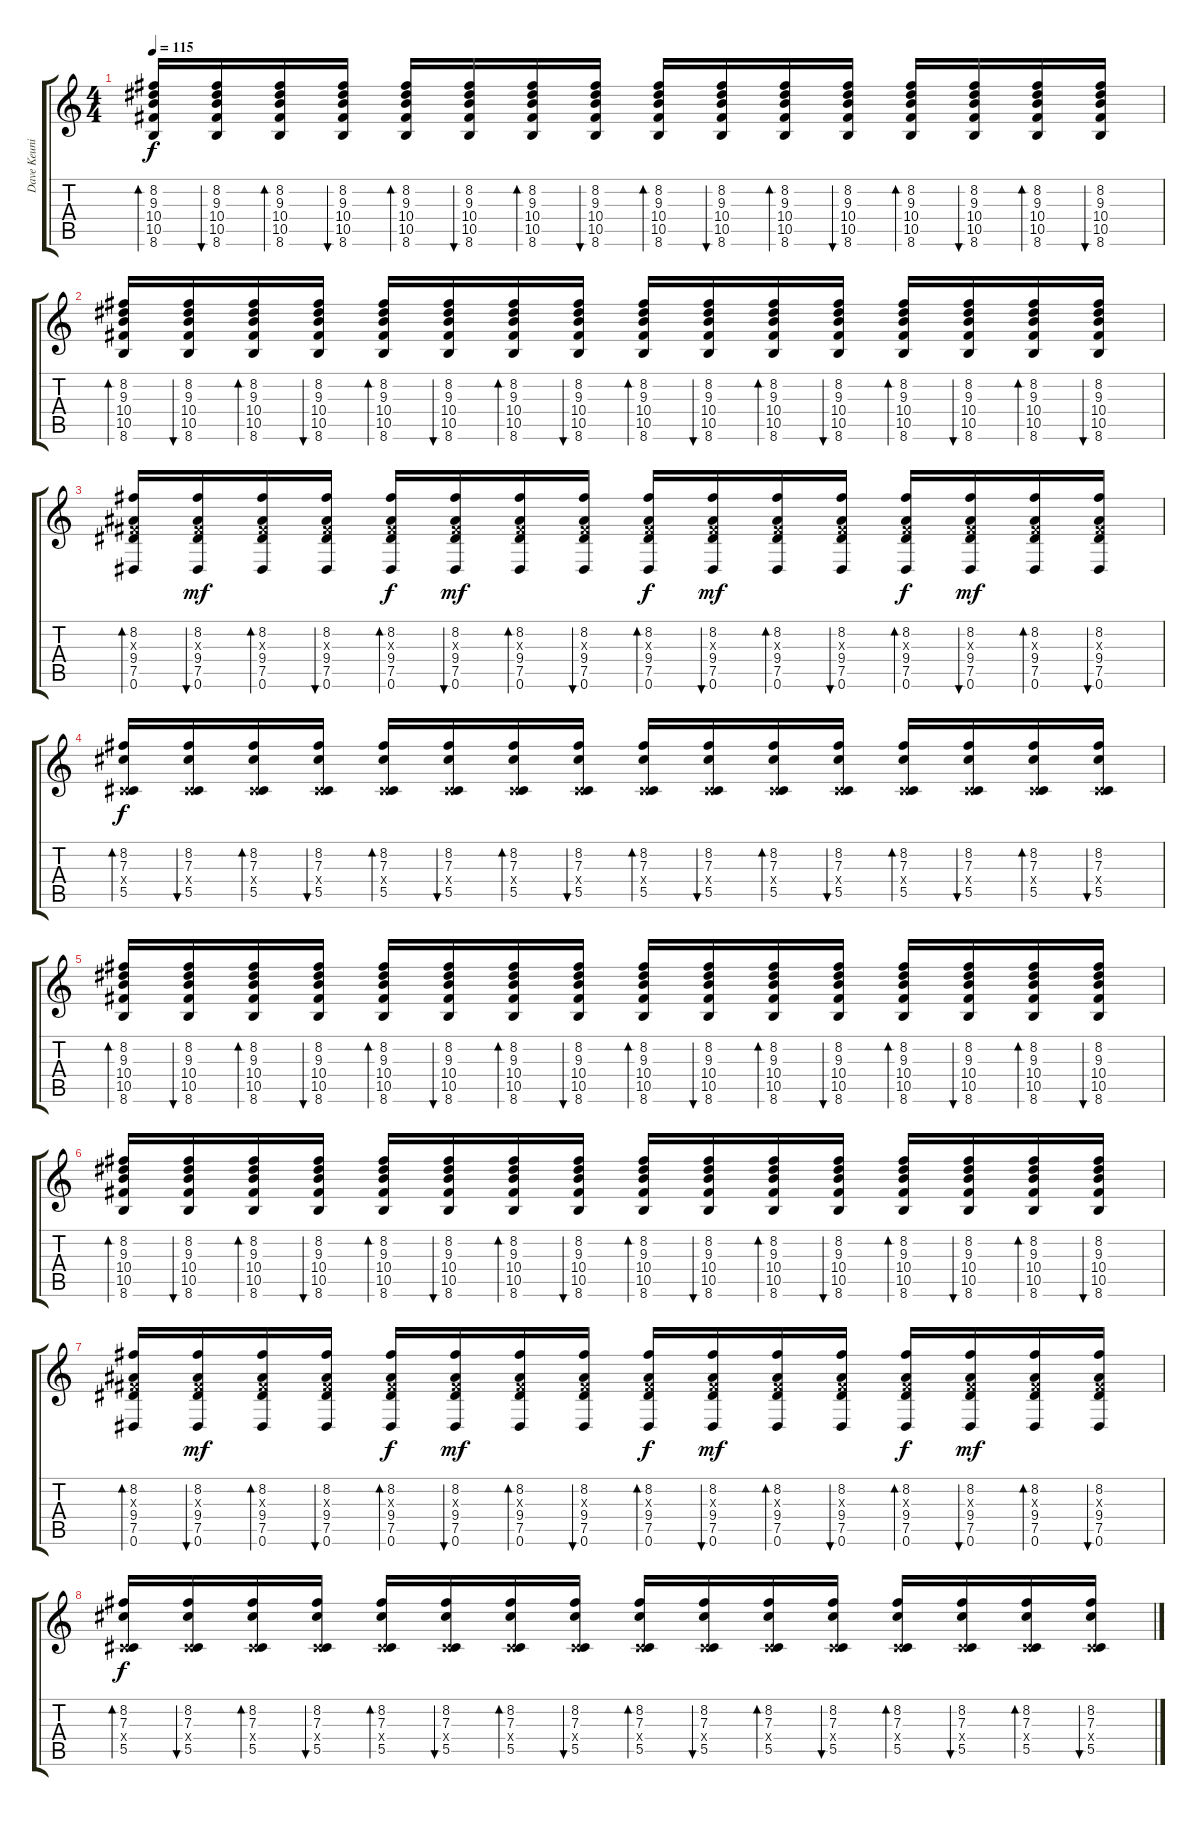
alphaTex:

\track ("Dave Keuning (Guitar 1)" "Dave Keuni") {instrument overdrivenguitar}
\staff {score tabs}
\tuning (Eb4 Bb3 Gb3 Db3 Ab2 Eb2) {hide}
\ts (4 4)
\tempo 115
\clef g2
\ks c
(8.2 9.3 10.4 10.5 8.6).16{bd 120 dy f} (8.2 9.3 10.4 10.5 8.6).16{bu 120} (8.2 9.3 10.4 10.5 8.6).16{bd 120} (8.2 9.3 10.4 10.5 8.6).16{bu 120} (8.2 9.3 10.4 10.5 8.6).16{bd 120} (8.2 9.3 10.4 10.5 8.6).16{bu 120} (8.2 9.3 10.4 10.5 8.6).16{bd 120} (8.2 9.3 10.4 10.5 8.6).16{bu 120} (8.2 9.3 10.4 10.5 8.6).16{bd 120} (8.2 9.3 10.4 10.5 8.6).16{bu 60} (8.2 9.3 10.4 10.5 8.6).16{bd 120} (8.2 9.3 10.4 10.5 8.6).16{bu 60} (8.2 9.3 10.4 10.5 8.6).16{bd 120} (8.2 9.3 10.4 10.5 8.6).16{bu 120} (8.2 9.3 10.4 10.5 8.6).16{bd 120} (8.2 9.3 10.4 10.5 8.6).16{bu 120} |
(8.2 9.3 10.4 10.5 8.6).16{bd 120} (8.2 9.3 10.4 10.5 8.6).16{bu 120} (8.2 9.3 10.4 10.5 8.6).16{bd 120} (8.2 9.3 10.4 10.5 8.6).16{bu 120} (8.2 9.3 10.4 10.5 8.6).16{bd 120} (8.2 9.3 10.4 10.5 8.6).16{bu 120} (8.2 9.3 10.4 10.5 8.6).16{bd 120} (8.2 9.3 10.4 10.5 8.6).16{bu 120} (8.2 9.3 10.4 10.5 8.6).16{bd 120} (8.2 9.3 10.4 10.5 8.6).16{bu 60} (8.2 9.3 10.4 10.5 8.6).16{bd 120} (8.2 9.3 10.4 10.5 8.6).16{bu 60} (8.2 9.3 10.4 10.5 8.6).16{bd 120} (8.2 9.3 10.4 10.5 8.6).16{bu 120} (8.2 9.3 10.4 10.5 8.6).16{bd 120} (8.2 9.3 10.4 10.5 8.6).16{bu 120} |
(8.2 0.3{x} 9.4 7.5 0.6).16{bd 30} (8.2 0.3{x} 9.4 7.5 0.6).16{bu 30 dy mf} (8.2 0.3{x} 9.4 7.5 0.6).16{bd 30} (8.2 0.3{x} 9.4 7.5 0.6).16{bu 30} (8.2 0.3{x} 9.4 7.5 0.6).16{bd 30 dy f} (8.2 0.3{x} 9.4 7.5 0.6).16{bu 30 dy mf} (8.2 0.3{x} 9.4 7.5 0.6).16{bd 30} (8.2 0.3{x} 9.4 7.5 0.6).16{bu 30} (8.2 0.3{x} 9.4 7.5 0.6).16{bd 30 dy f} (8.2 0.3{x} 9.4 7.5 0.6).16{bu 30 dy mf} (8.2 0.3{x} 9.4 7.5 0.6).16{bd 60} (8.2 0.3{x} 9.4 7.5 0.6).16{bu 30} (8.2 0.3{x} 9.4 7.5 0.6).16{bd 120 dy f} (8.2 0.3{x} 9.4 7.5 0.6).16{bu 30 dy mf} (8.2 0.3{x} 9.4 7.5 0.6).16{bd 30} (8.2 0.3{x} 9.4 7.5 0.6).16{bu 30} |
(8.2 7.3 0.4{x} 5.5).16{bd 120 dy f} (8.2 7.3 0.4{x} 5.5).16{bu 120} (8.2 7.3 0.4{x} 5.5).16{bd 120} (8.2 7.3 0.4{x} 5.5).16{bu 120} (8.2 7.3 0.4{x} 5.5).16{bd 120} (8.2 7.3 0.4{x} 5.5).16{bu 120} (8.2 7.3 0.4{x} 5.5).16{bd 120} (8.2 7.3 0.4{x} 5.5).16{bu 120} (8.2 7.3 0.4{x} 5.5).16{bd 120} (8.2 7.3 0.4{x} 5.5).16{bu 120} (8.2 7.3 0.4{x} 5.5).16{bd 120} (8.2 7.3 0.4{x} 5.5).16{bu 120} (8.2 7.3 0.4{x} 5.5).16{bd 120} (8.2 7.3 0.4{x} 5.5).16{bu 120} (8.2 7.3 0.4{x} 5.5).16{bd 120} (8.2 7.3 0.4{x} 5.5).16{bu 120} |
(8.2 9.3 10.4 10.5 8.6).16{bd 120} (8.2 9.3 10.4 10.5 8.6).16{bu 120} (8.2 9.3 10.4 10.5 8.6).16{bd 120} (8.2 9.3 10.4 10.5 8.6).16{bu 120} (8.2 9.3 10.4 10.5 8.6).16{bd 120} (8.2 9.3 10.4 10.5 8.6).16{bu 120} (8.2 9.3 10.4 10.5 8.6).16{bd 120} (8.2 9.3 10.4 10.5 8.6).16{bu 120} (8.2 9.3 10.4 10.5 8.6).16{bd 120} (8.2 9.3 10.4 10.5 8.6).16{bu 60} (8.2 9.3 10.4 10.5 8.6).16{bd 120} (8.2 9.3 10.4 10.5 8.6).16{bu 60} (8.2 9.3 10.4 10.5 8.6).16{bd 120} (8.2 9.3 10.4 10.5 8.6).16{bu 120} (8.2 9.3 10.4 10.5 8.6).16{bd 120} (8.2 9.3 10.4 10.5 8.6).16{bu 120} |
(8.2 9.3 10.4 10.5 8.6).16{bd 120} (8.2 9.3 10.4 10.5 8.6).16{bu 120} (8.2 9.3 10.4 10.5 8.6).16{bd 120} (8.2 9.3 10.4 10.5 8.6).16{bu 120} (8.2 9.3 10.4 10.5 8.6).16{bd 120} (8.2 9.3 10.4 10.5 8.6).16{bu 120} (8.2 9.3 10.4 10.5 8.6).16{bd 120} (8.2 9.3 10.4 10.5 8.6).16{bu 120} (8.2 9.3 10.4 10.5 8.6).16{bd 120} (8.2 9.3 10.4 10.5 8.6).16{bu 60} (8.2 9.3 10.4 10.5 8.6).16{bd 120} (8.2 9.3 10.4 10.5 8.6).16{bu 60} (8.2 9.3 10.4 10.5 8.6).16{bd 120} (8.2 9.3 10.4 10.5 8.6).16{bu 120} (8.2 9.3 10.4 10.5 8.6).16{bd 120} (8.2 9.3 10.4 10.5 8.6).16{bu 120} |
(8.2 0.3{x} 9.4 7.5 0.6).16{bd 30} (8.2 0.3{x} 9.4 7.5 0.6).16{bu 30 dy mf} (8.2 0.3{x} 9.4 7.5 0.6).16{bd 30} (8.2 0.3{x} 9.4 7.5 0.6).16{bu 30} (8.2 0.3{x} 9.4 7.5 0.6).16{bd 30 dy f} (8.2 0.3{x} 9.4 7.5 0.6).16{bu 30 dy mf} (8.2 0.3{x} 9.4 7.5 0.6).16{bd 30} (8.2 0.3{x} 9.4 7.5 0.6).16{bu 30} (8.2 0.3{x} 9.4 7.5 0.6).16{bd 30 dy f} (8.2 0.3{x} 9.4 7.5 0.6).16{bu 30 dy mf} (8.2 0.3{x} 9.4 7.5 0.6).16{bd 60} (8.2 0.3{x} 9.4 7.5 0.6).16{bu 30} (8.2 0.3{x} 9.4 7.5 0.6).16{bd 120 dy f} (8.2 0.3{x} 9.4 7.5 0.6).16{bu 30 dy mf} (8.2 0.3{x} 9.4 7.5 0.6).16{bd 30} (8.2 0.3{x} 9.4 7.5 0.6).16{bu 30} |
(8.2 7.3 0.4{x} 5.5).16{bd 120 dy f} (8.2 7.3 0.4{x} 5.5).16{bu 120} (8.2 7.3 0.4{x} 5.5).16{bd 120} (8.2 7.3 0.4{x} 5.5).16{bu 120} (8.2 7.3 0.4{x} 5.5).16{bd 120} (8.2 7.3 0.4{x} 5.5).16{bu 120} (8.2 7.3 0.4{x} 5.5).16{bd 120} (8.2 7.3 0.4{x} 5.5).16{bu 120} (8.2 7.3 0.4{x} 5.5).16{bd 120} (8.2 7.3 0.4{x} 5.5).16{bu 120} (8.2 7.3 0.4{x} 5.5).16{bd 120} (8.2 7.3 0.4{x} 5.5).16{bu 120} (8.2 7.3 0.4{x} 5.5).16{bd 120} (8.2 7.3 0.4{x} 5.5).16{bu 120} (8.2 7.3 0.4{x} 5.5).16{bd 120} (8.2 7.3 0.4{x} 5.5).16{bu 120}
